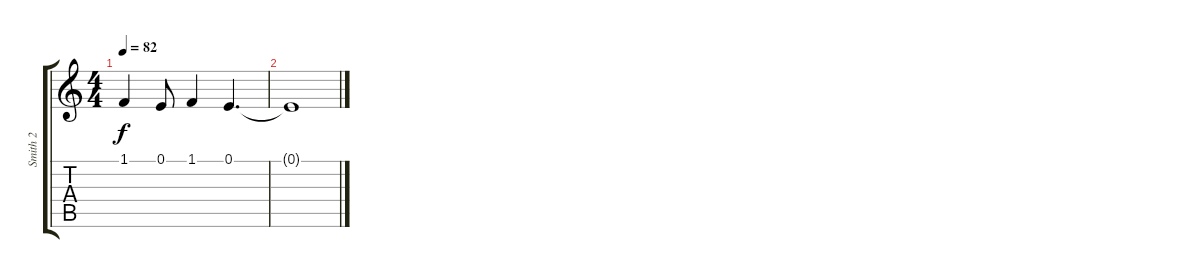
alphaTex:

\track ("Smith 2" "Smith 2") {instrument choiraahs}
\staff {score tabs}
\tuning (E4 B3 G3 D3 A2 E2) {hide}
\ts (4 4)
\tempo 82
\clef g2
\ks c
1.1.4{dy f} 0.1.8 1.1.4 0.1.4{d volume 14} |
0.1{t}.1
